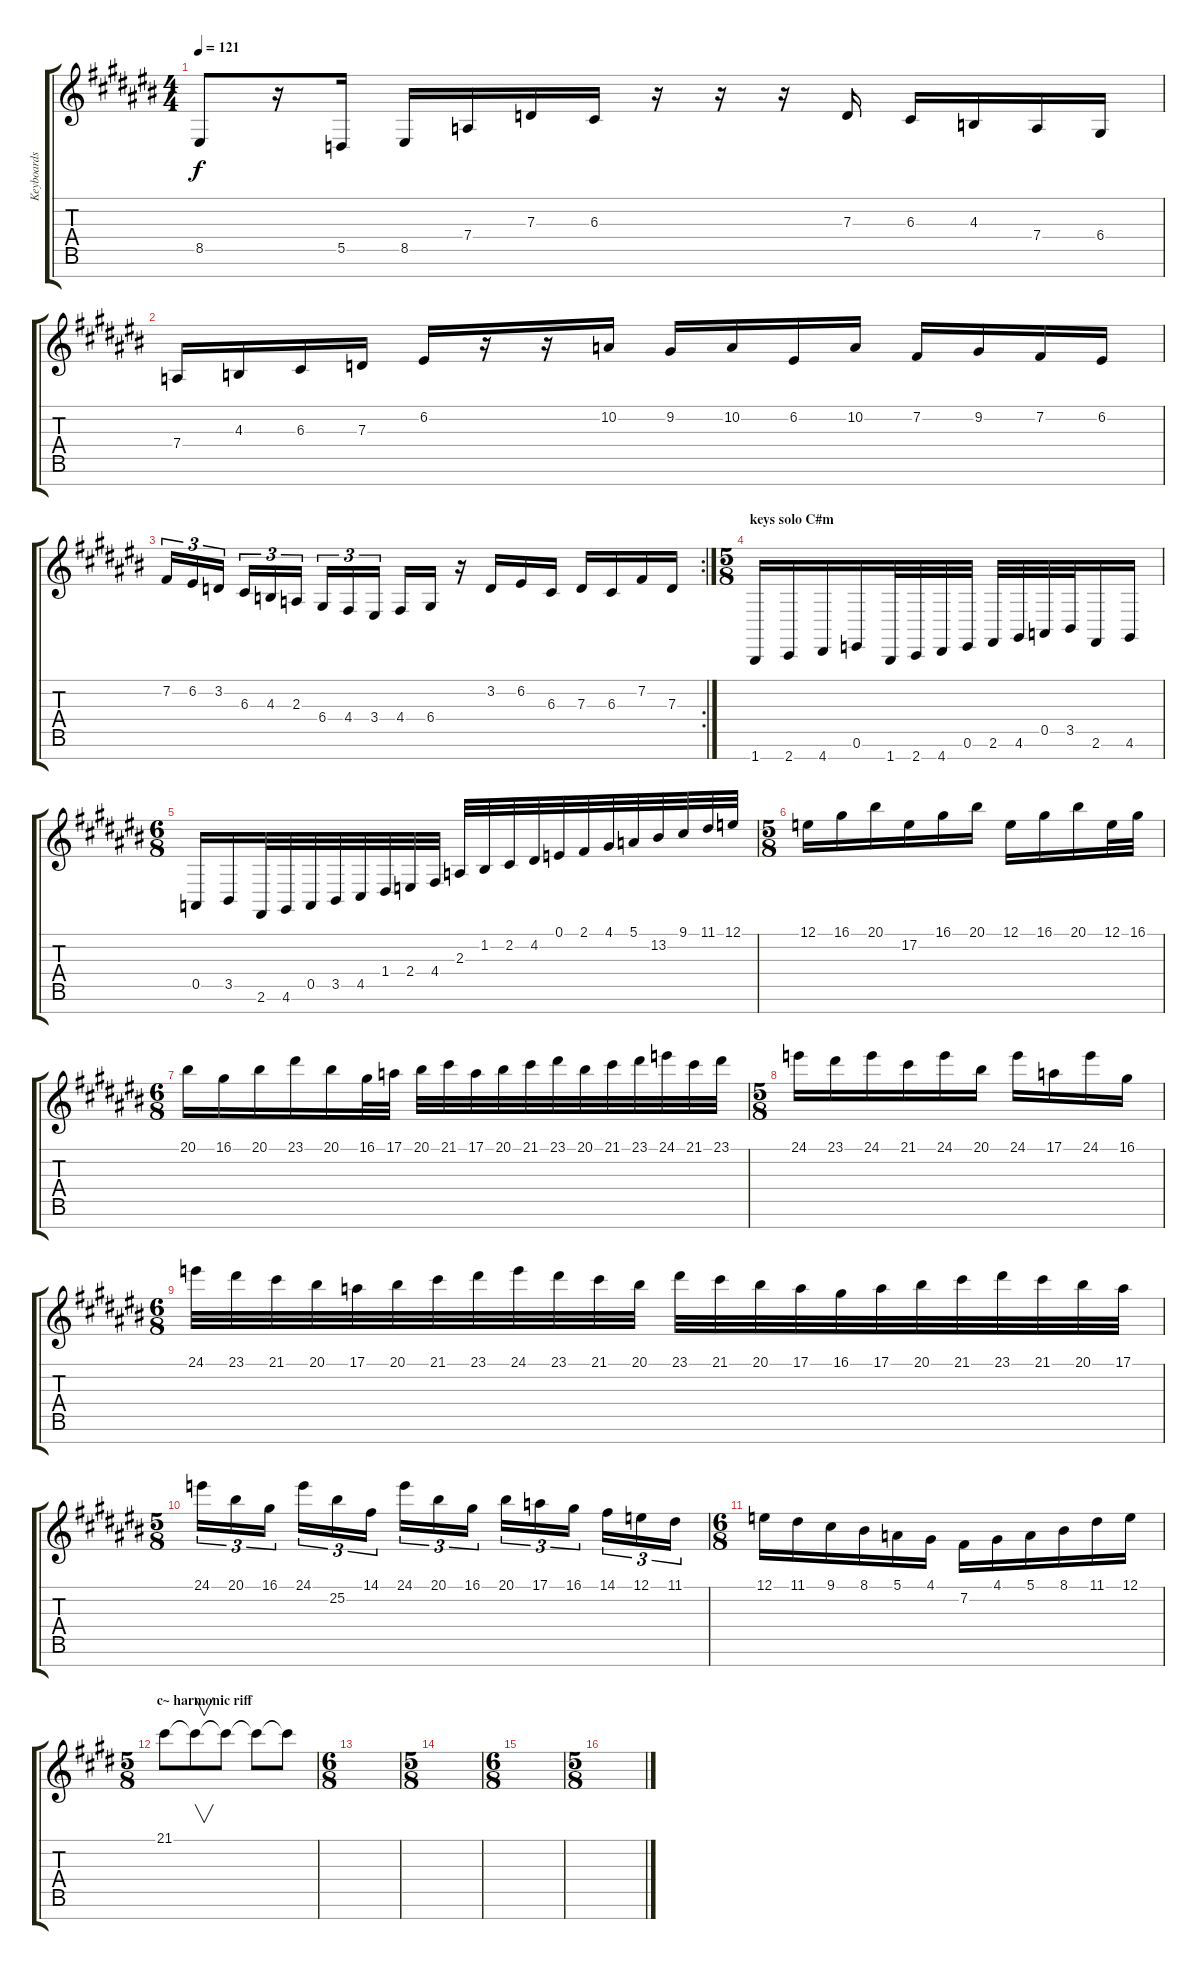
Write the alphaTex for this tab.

\track ("Keyboards Right hand" "Keyboards ") {instrument stringensemble1}
\staff {score tabs}
\tuning (E4 B3 G3 D3 A2 E2 B1) {hide}
\ts (4 4)
\tempo 121
\clef g2
\ks c#
8.5.8{dy f} r.16 5.5.16 8.5.16 7.4.16 7.3.16 6.3.16 r.16 r.16 r.16 7.3.16 6.3.16 4.3.16 7.4.16 6.4.16 |
7.4.16 4.3.16 6.3.16 7.3.16 6.2.16 r.16 r.16 10.2.16 9.2.16 10.2.16 6.2.16 10.2.16 7.2.16 9.2.16 7.2.16 6.2.16 |
\rc 2
7.2.16{tu (3 2)} 6.2.16{tu (3 2)} 3.2.16{tu (3 2)} 6.3.16{tu (3 2)} 4.3.16{tu (3 2)} 2.3.16{tu (3 2)} 6.4.16{tu (3 2)} 4.4.16{tu (3 2)} 3.4.16{tu (3 2)} 4.4.16 6.4.16 r.16 3.2.16 6.2.16 6.3.16 7.3.16 6.3.16 7.2.16 7.3.16 |
\ts (5 8)
\section ("" "keys solo C#m")
1.7.16{volume 14 instrument lead2sawtooth} 2.7.16 4.7.16 0.6.16 1.7.32 2.7.32 4.7.32 0.6.32 2.6.32 4.6.32 0.5.32 3.5.32 2.6.16 4.6.16 |
\ts (6 8)
0.5.16 3.5.16 2.6.32 4.6.32 0.5.32 3.5.32 4.5.32 1.4.32 2.4.32 4.4.32 2.3.32 1.2.32 2.2.32 4.2.32 0.1.32 2.1.32 4.1.32 5.1.32 13.2.32 9.1.32 11.1.32 12.1.32 |
\ts (5 8)
12.1.16 16.1.16 20.1.16 17.2.16 16.1.16 20.1.16 12.1.16 16.1.16 20.1.16 12.1.32 16.1.32 |
\ts (6 8)
20.1.16 16.1.16 20.1.16 23.1.16 20.1.16 16.1.32 17.1.32 20.1.32 21.1.32 17.1.32 20.1.32 21.1.32 23.1.32 20.1.32 21.1.32 23.1.32 24.1.32 21.1.32 23.1.32 |
\ts (5 8)
24.1.16 23.1.16 24.1.16 21.1.16 24.1.16 20.1.16 24.1.16 17.1.16 24.1.16 16.1.16 |
\ts (6 8)
24.1.32 23.1.32 21.1.32 20.1.32 17.1.32 20.1.32 21.1.32 23.1.32 24.1.32 23.1.32 21.1.32 20.1.32 23.1.32 21.1.32 20.1.32 17.1.32 16.1.32 17.1.32 20.1.32 21.1.32 23.1.32 21.1.32 20.1.32 17.1.32 |
\ts (5 8)
24.1.16{tu (3 2)} 20.1.16{tu (3 2)} 16.1.16{tu (3 2)} 24.1.16{tu (3 2)} 25.2.16{tu (3 2)} 14.1.16{tu (3 2)} 24.1.16{tu (3 2)} 20.1.16{tu (3 2)} 16.1.16{tu (3 2)} 20.1.16{tu (3 2)} 17.1.16{tu (3 2)} 16.1.16{tu (3 2)} 14.1.16{tu (3 2)} 12.1.16{tu (3 2)} 11.1.16{tu (3 2)} |
\ts (6 8)
12.1.16 11.1.16 9.1.16 8.1.16 5.1.16 4.1.16 7.2.16 4.1.16 5.1.16 8.1.16 11.1.16 12.1.16 |
\ts (5 8)
\section ("" "c~ harmonic riff")
\ks c#minor
21.1.8 21.1{t}.8{v volume 11} 21.1{t}.8{volume 9} 21.1{t}.8{volume 7} 21.1{t}.8{volume 7} |
\ts (6 8)
|
\ts (5 8)
|
\ts (6 8)
|
\ts (5 8)
